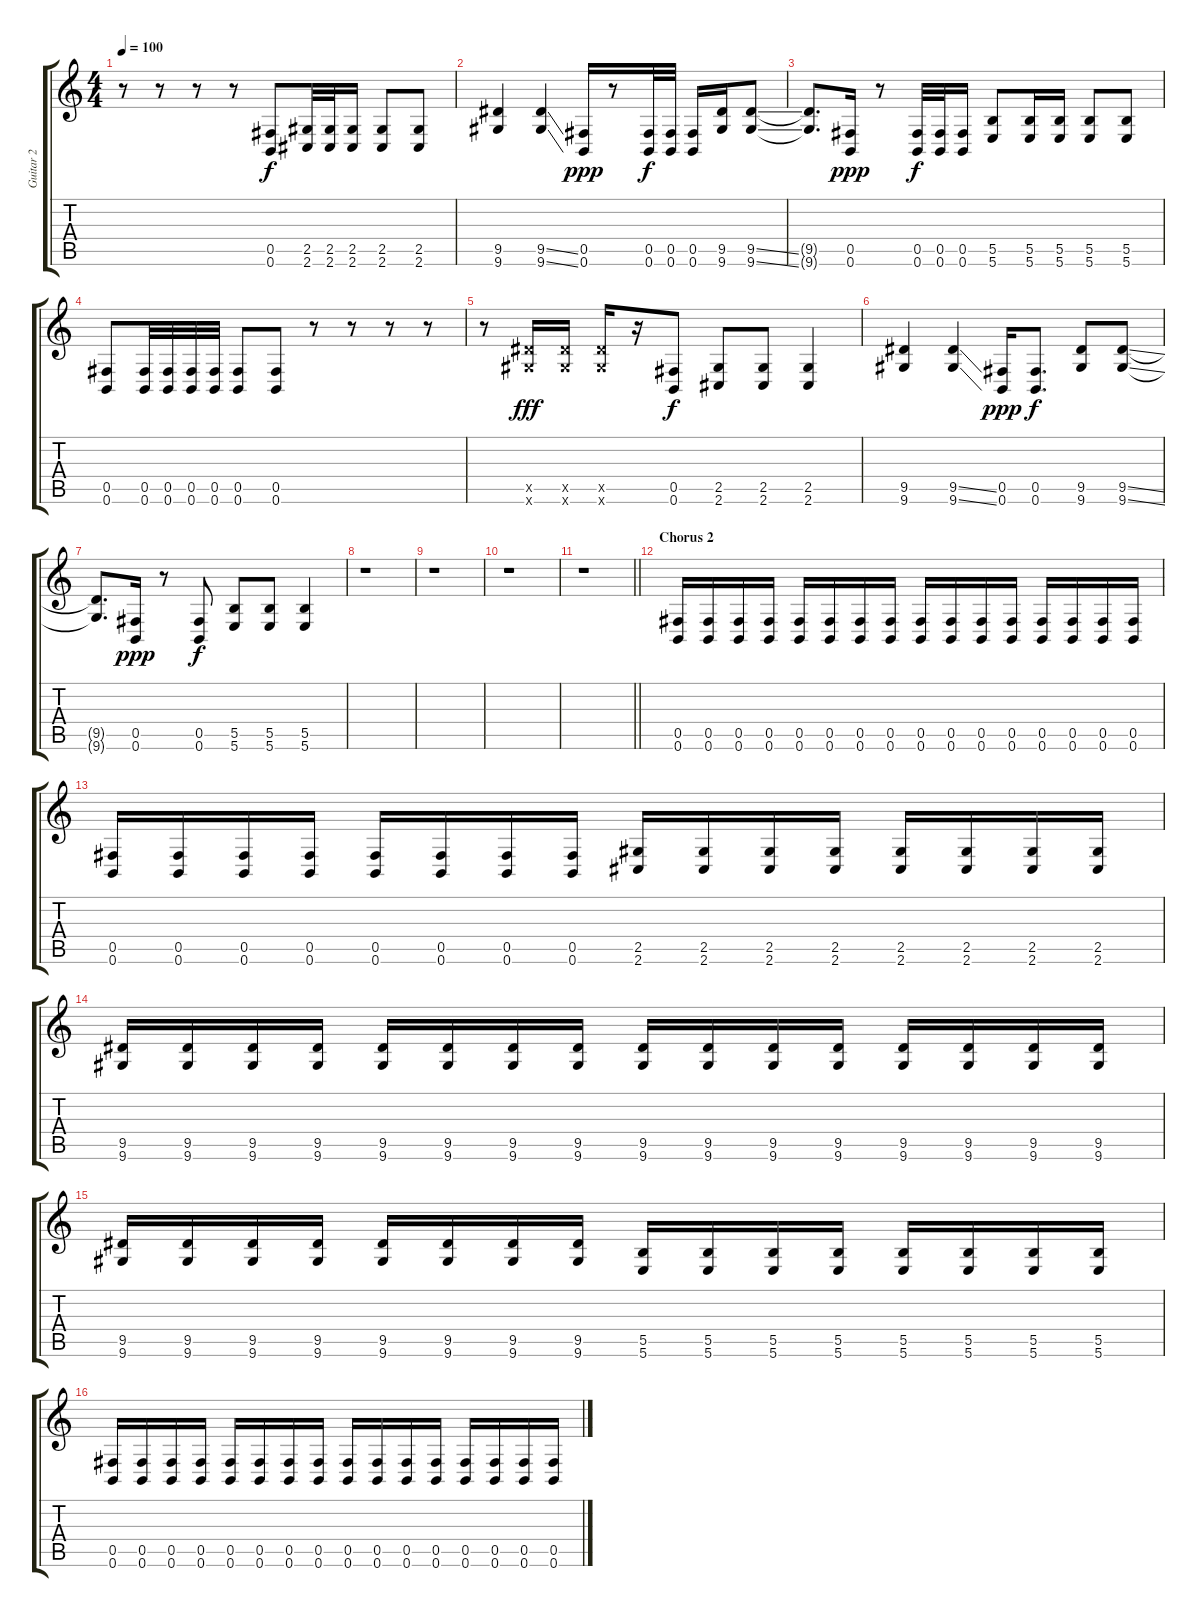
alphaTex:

\track ("Guitar 2" "Guitar 2") {instrument distortionguitar}
\staff {score tabs}
\tuning (Db4 Ab3 E3 B2 Gb2 B1) {hide}
\ts (4 4)
\tempo 100
\clef g2
\ks c
r.8{dy f} r.8 r.8 r.8 (0.5 0.6).8 (2.5 2.6).32 (2.5 2.6).32 (2.5 2.6).16 (2.5 2.6).8 (2.5 2.6).8 |
(9.5 9.6).4 (9.5{ss} 9.6{ss}).4 (0.5 0.6).16{dy ppp} r.8 (0.5 0.6).32{dy f} (0.5 0.6).32 (0.5 0.6).16 (9.5 9.6).16 (9.5{ss} 9.6{ss}).8 |
(9.5{t} 9.6{t}).8{d} (0.5 0.6).16{dy ppp} r.8 (0.5 0.6).32{dy f} (0.5 0.6).32 (0.5 0.6).16 (5.5 5.6).8 (5.5 5.6).16 (5.5 5.6).16 (5.5 5.6).8 (5.5 5.6).8 |
(0.5 0.6).8 (0.5 0.6).32 (0.5 0.6).32 (0.5 0.6).32 (0.5 0.6).32 (0.5 0.6).8 (0.5 0.6).8 r.8 r.8 r.8 r.8 |
r.8 (9.5{x} 9.6{x}).16{dy fff} (9.5{x} 9.6{x}).16 (9.5{x} 9.6{x}).16 r.16 (0.5 0.6).8{dy f} (2.5 2.6).8 (2.5 2.6).8 (2.5 2.6).4 |
(9.5 9.6).4 (9.5{ss} 9.6{ss}).4 (0.5 0.6).16{dy ppp} (0.5 0.6).8{d dy f} (9.5 9.6).8 (9.5{ss} 9.6{ss}).8 |
(9.5{t} 9.6{t}).8{d} (0.5 0.6).16{dy ppp} r.8 (0.5 0.6).8{dy f} (5.5 5.6).8 (5.5 5.6).8 (5.5 5.6).4 |
r.1 |
r.1 |
r.1 |
\barLineRight lightlight
r.1 |
\section ("" "Chorus 2")
(0.5 0.6).16 (0.5 0.6).16 (0.5 0.6).16 (0.5 0.6).16 (0.5 0.6).16 (0.5 0.6).16 (0.5 0.6).16 (0.5 0.6).16 (0.5 0.6).16 (0.5 0.6).16 (0.5 0.6).16 (0.5 0.6).16 (0.5 0.6).16 (0.5 0.6).16 (0.5 0.6).16 (0.5 0.6).16 |
(0.5 0.6).16 (0.5 0.6).16 (0.5 0.6).16 (0.5 0.6).16 (0.5 0.6).16 (0.5 0.6).16 (0.5 0.6).16 (0.5 0.6).16 (2.5 2.6).16 (2.5 2.6).16 (2.5 2.6).16 (2.5 2.6).16 (2.5 2.6).16 (2.5 2.6).16 (2.5 2.6).16 (2.5 2.6).16 |
(9.5 9.6).16 (9.5 9.6).16 (9.5 9.6).16 (9.5 9.6).16 (9.5 9.6).16 (9.5 9.6).16 (9.5 9.6).16 (9.5 9.6).16 (9.5 9.6).16 (9.5 9.6).16 (9.5 9.6).16 (9.5 9.6).16 (9.5 9.6).16 (9.5 9.6).16 (9.5 9.6).16 (9.5 9.6).16 |
(9.5 9.6).16 (9.5 9.6).16 (9.5 9.6).16 (9.5 9.6).16 (9.5 9.6).16 (9.5 9.6).16 (9.5 9.6).16 (9.5 9.6).16 (5.5 5.6).16 (5.5 5.6).16 (5.5 5.6).16 (5.5 5.6).16 (5.5 5.6).16 (5.5 5.6).16 (5.5 5.6).16 (5.5 5.6).16 |
(0.5 0.6).16 (0.5 0.6).16 (0.5 0.6).16 (0.5 0.6).16 (0.5 0.6).16 (0.5 0.6).16 (0.5 0.6).16 (0.5 0.6).16 (0.5 0.6).16 (0.5 0.6).16 (0.5 0.6).16 (0.5 0.6).16 (0.5 0.6).16 (0.5 0.6).16 (0.5 0.6).16 (0.5 0.6).16
